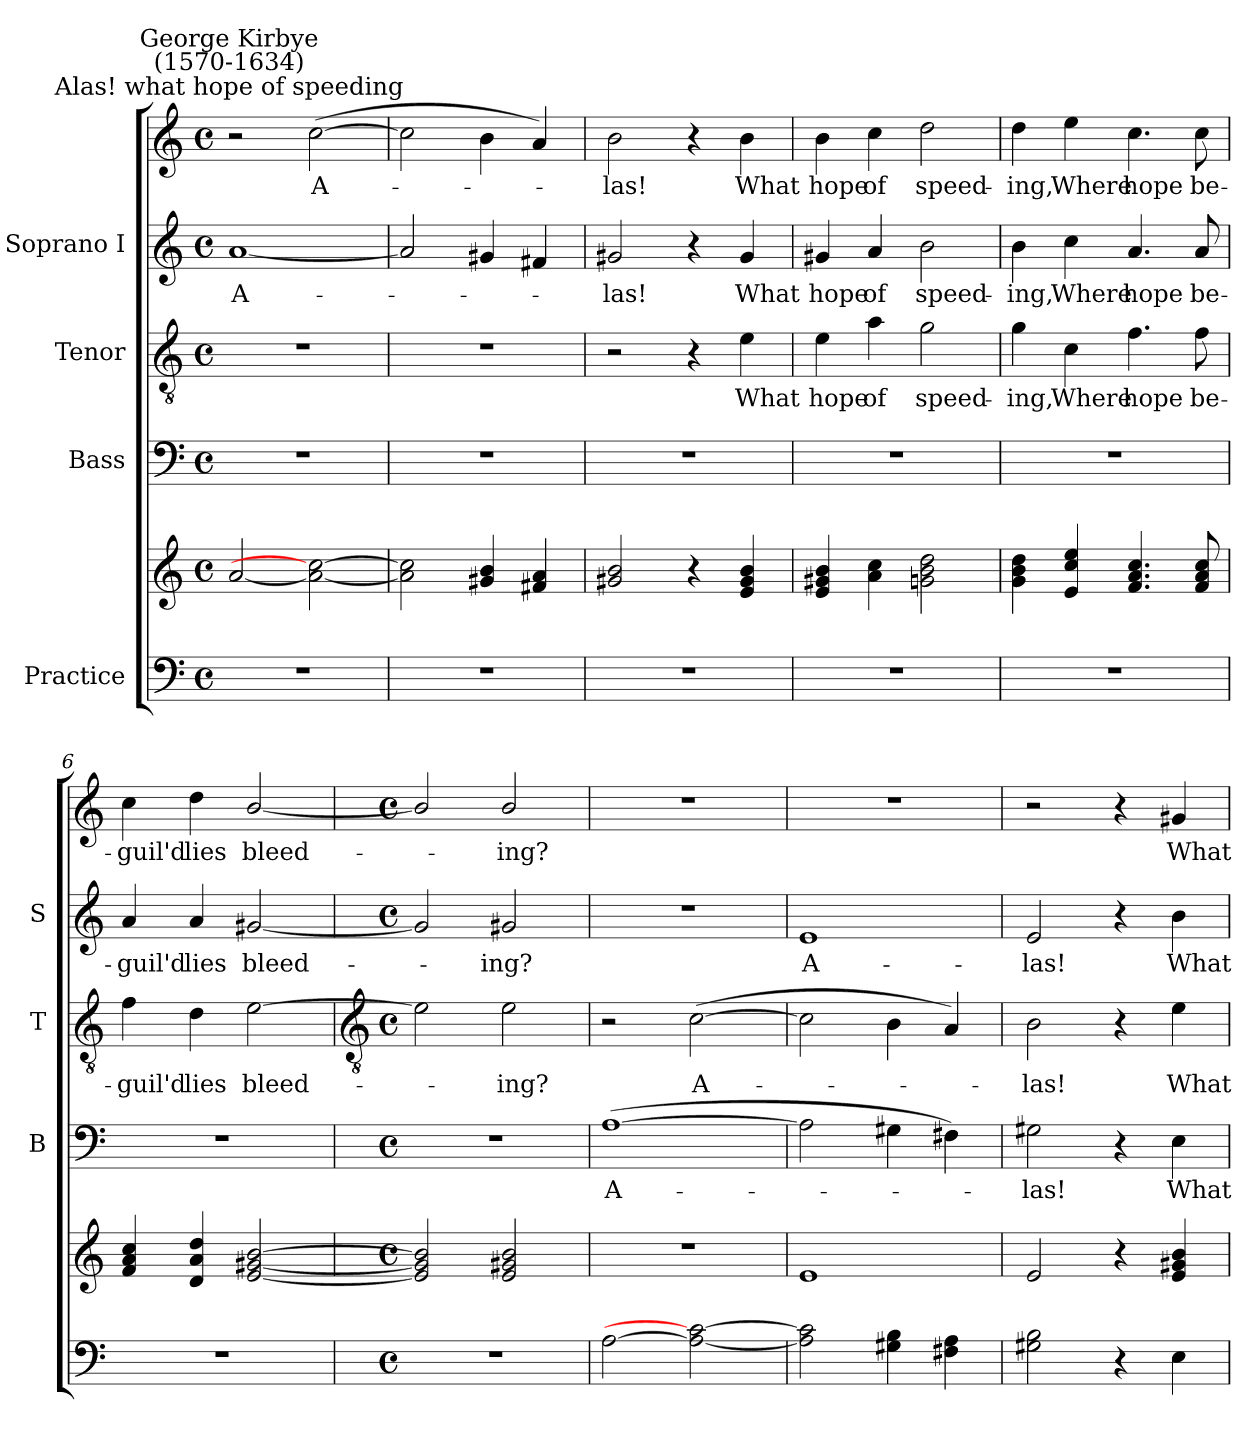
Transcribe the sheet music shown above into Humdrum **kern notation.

**kern	**kern	**kern	**text	**kern	**text	**kern	**text	**kern	**text
*part4	*part4	*part3	*part3	*part2	*part2	*part1	*part1	*part1	*part1
*staff6	*staff5	*staff4	*staff4	*staff3	*staff3	*staff2	*staff2	*staff1	*staff1
*I"Practice	*	*I"Bass	*	*I"Tenor	*	*I"Soprano I	*	*	*
*	*	*I'B	*	*I'T	*	*I'S	*	*	*
*clefF4	*clefG2	*clefF4	*	*clefGv2	*	*clefG2	*	*clefG2	*
*k[]	*k[]	*k[]	*	*k[]	*	*k[]	*	*k[]	*
*C:	*C:	*C:	*	*C:	*	*C:	*	*C:	*
*M4/4	*M4/4	*M4/4	*	*M4/4	*	*M4/4	*	*M4/4	*
*met(c)	*met(c)	*met(c)	*	*met(c)	*	*met(c)	*	*met(c)	*
=1	=1	=1	=1	=1	=1	=1	=1	=1	=1
!	!	!	!	!	!	!	!	!LO:TX:a:cj:t=Alas! what hope of speeding	!
!	!	!	!	!	!	!	!	!LO:TX:a:cj:t=George Kirbye\n(1570-1634)	!
!	!	!	!	!	!	!	!LO:LY:b	!	!
1r	[2a	1r	.	1r	.	[1a	A-	2r	.
!	!	!	!	!	!	!	!	!	!LO:LY:b
.	2a_ 2cc_	.	.	.	.	.	.	(>[2cc\	A-
=2	=2	=2	=2	=2	=2	=2	=2	=2	=2
1r	2a] 2cc]	1r	.	1r	.	2a]	.	2cc\]	.
.	4g#X 4b	.	.	.	.	4g#X	.	4b	.
.	4f#X 4a	.	.	.	.	4f#X	.	4a)	.
=3	=3	=3	=3	=3	=3	=3	=3	=3	=3
!	!	!	!	!	!	!	!LO:LY:b	!	!LO:LY:b
1r	2g#X 2b	1r	.	2r	.	2g#X	las!	2b	las!
.	4r	.	.	4r	.	4r	.	4r	.
!	!	!	!	!	!LO:LY:b	!	!LO:LY:b	!	!LO:LY:b
.	4e 4g# 4b	.	.	4e	What	4g#	What	4b	What
=4	=4	=4	=4	=4	=4	=4	=4	=4	=4
!	!	!	!	!	!LO:LY:b	!	!LO:LY:b	!	!LO:LY:b
1r	4e 4g#X 4b	1r	.	4e	hope	4g#X	-hope	4b	hope
!	!	!	!	!	!LO:LY:b	!	!LO:LY:b	!	!LO:LY:b
.	4a 4cc	.	.	4a	of	4a	of	4cc	of
!	!	!	!	!	!LO:LY:b	!	!LO:LY:b	!	!LO:LY:b
.	2gn 2b 2dd	.	.	2g	speed-	2b	speed-	2dd	speed-
=5	=5	=5	=5	=5	=5	=5	=5	=5	=5
!	!	!	!	!	!LO:LY:b	!	!LO:LY:b	!	!LO:LY:b
1r	4g 4b 4dd	1r	.	4g	-ing,	4b	-ing,	4dd	-ing,
!	!	!	!	!	!LO:LY:b	!	!LO:LY:b	!	!LO:LY:b
.	4e 4cc 4ee	.	.	4c	Where	4cc\	Where	4ee	Where
!	!	!	!	!	!LO:LY:b	!	!LO:LY:b	!	!LO:LY:b
.	4.f 4.a 4.cc	.	.	4.f	hope	4.a	hope	4.cc	hope
!	!	!	!	!	!LO:LY:b	!	!LO:LY:b	!	!LO:LY:b
.	8f 8a 8cc	.	.	8f	be-	8a	be-	8cc	be-
=6	=6	=6	=6	=6	=6	=6	=6	=6	=6
!	!	!	!	!	!LO:LY:b	!	!LO:LY:b	!	!LO:LY:b
1r	4f 4a 4cc	1r	.	4f	-guil'd	4a	guil'd	4cc	-guil'd
!	!	!	!	!	!LO:LY:b	!	!LO:LY:b	!	!LO:LY:b
.	4d 4a 4dd	.	.	4d	lies	4a	lies	4dd	lies
!	!	!	!	!	!LO:LY:b	!	!LO:LY:b	!	!LO:LY:b
.	[2e [2g#X [2b	.	.	[2e	bleed-	[2g#X	bleed-	[2b/	bleed-
!!LO:LB:g=z
=7	=7	=7	=7	=7	=7	=7	=7	=7	=7
*	*	*	*	*clefGv2	*	*	*	*	*
*M4/4	*M4/4	*M4/4	*	*M4/4	*	*M4/4	*	*M4/4	*
*met(c)	*met(c)	*met(c)	*	*met(c)	*	*met(c)	*	*met(c)	*
1r	2e] 2g#] 2b]	1r	.	2e]	.	2g#]	.	2b/]	.
!	!	!	!	!	!LO:LY:b	!	!LO:LY:b	!	!LO:LY:b
.	2e 2g# 2b	.	.	2e	ing?	2g#	ing?	2b/	ing?
=8	=8	=8	=8	=8	=8	=8	=8	=8	=8
!	!	!	!LO:LY:b	!	!	!	!	!	!
[2A	1r	(>[1A	A-	2r	.	1r	.	1r	.
!	!	!	!	!	!LO:LY:b	!	!	!	!
2A_ 2c_	.	.	.	(>[2c\	A-	.	.	.	.
=9	=9	=9	=9	=9	=9	=9	=9	=9	=9
!	!	!	!	!	!	!	!LO:LY:b	!	!
2A] 2c]	1e	2A]	.	2c\]	.	1e	A-	1r	.
4G#X 4B	.	4G#X	.	4B	.	.	.	.	.
4F#X 4A	.	4F#X)	.	4A)	.	.	.	.	.
=10	=10	=10	=10	=10	=10	=10	=10	=10	=10
!	!	!	!LO:LY:b	!	!LO:LY:b	!	!LO:LY:b	!	!
2G#X 2B	2e	2G#X	las!	2B	las!	2e	las!	2r	.
4r	4r	4r	.	4r	.	4r	.	4r	.
!	!	!	!LO:LY:b	!	!LO:LY:b	!	!LO:LY:b	!	!LO:LY:b
4E	4e 4g#X 4b	4E	What	4e	What	4b	What	4g#X	-What
=	=	=	=	=	=	=	=	=	=
*-	*-	*-	*-	*-	*-	*-	*-	*-	*-
